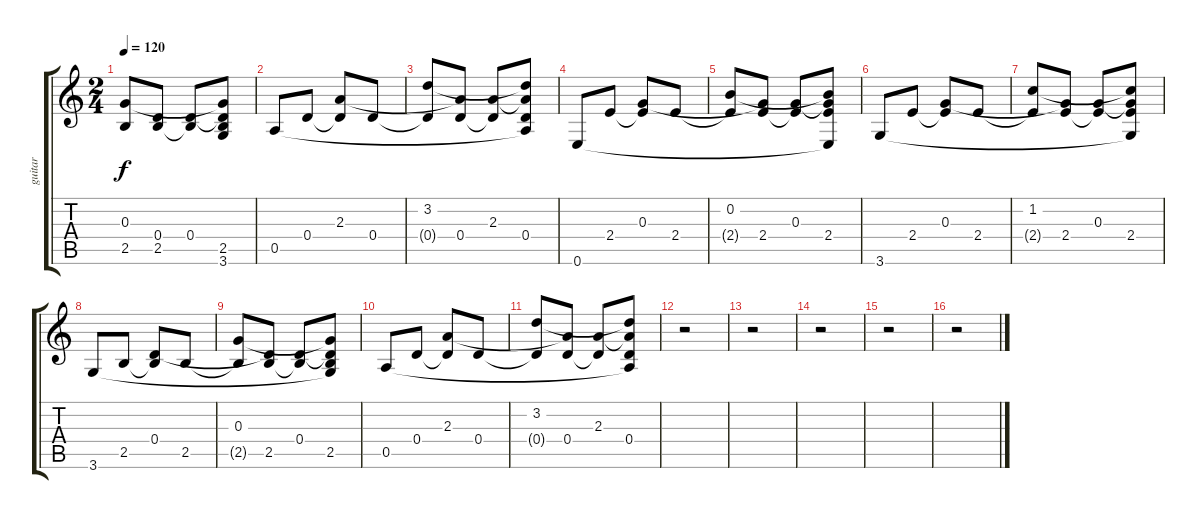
\track ("guitar    quarta" "guitar    ") {instrument acousticguitarnylon}
\staff {score tabs}
\tuning (E4 B3 G3 D3 A2 E2) {hide}
\ts (2 4)
\tempo 120
\clef g2
\ks c
(0.3 2.5{t}).8{dy f} (0.4{t} 2.5).8 (0.4 2.5{t}).8 (0.3{t} 0.4{t} 2.5 3.6{t}).8 |
0.5.8 0.4.8 (2.3 0.4{t}).8 0.4.8 |
(3.2 0.4{t}).8 (2.3{t} 0.4).8 (2.3 0.4{t}).8 (3.2{t} 2.3{t} 0.4 0.5{t}).8 |
0.6.8 2.4.8 (0.3 2.4{t}).8 2.4.8 |
(0.2 2.4{t}).8 (0.3{t} 2.4).8 (0.3 2.4{t}).8 (0.2{t} 0.3{t} 2.4 0.6{t}).8 |
3.6.8 2.4.8 (0.3 2.4{t}).8 2.4.8 |
(1.2 2.4{t}).8 (0.3{t} 2.4).8 (0.3 2.4{t}).8 (1.2{t} 0.3{t} 2.4 3.6{t}).8 |
3.6.8 2.5.8 (0.4 2.5{t}).8 2.5.8 |
(0.3 2.5{t}).8 (0.4{t} 2.5).8 (0.4 2.5{t}).8 (0.3{t} 0.4{t} 2.5 3.6{t}).8 |
0.5.8 0.4.8 (2.3 0.4{t}).8 0.4.8 |
(3.2 0.4{t}).8 (2.3{t} 0.4).8 (2.3 0.4{t}).8 (3.2{t} 2.3{t} 0.4 0.5{t}).8 |
r.2 |
r.2 |
r.2 |
r.2 |
r.2
